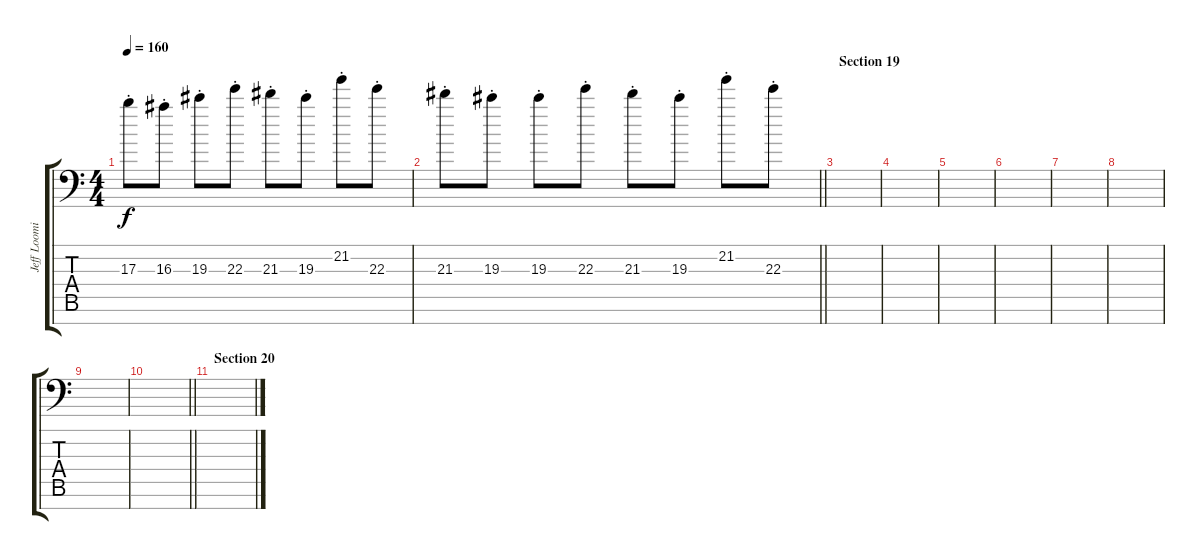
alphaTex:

\track ("Jeff Loomis - lead guitar 3" "Jeff Loomi") {instrument distortionguitar}
\staff {score tabs}
\tuning (Eb4 Bb3 Gb3 Db3 Ab2 Eb2 Bb1) {hide}
\ts (4 4)
\tempo 160
\clef f4
\ks c
17.3{st}.8{dy f} 16.3{st}.8 19.3{st}.8 22.3{st}.8 21.3{st}.8 19.3{st}.8 21.2{st}.8 22.3{st}.8 |
\barLineRight lightlight
21.3{st}.8 19.3{st}.8 19.3{st}.8 22.3{st}.8 21.3{st}.8 19.3{st}.8 21.2{st}.8 22.3{st}.8 |
\section ("" "Section 19")
|
|
|
|
|
|
|
\barLineRight lightlight
|
\section ("" "Section 20")
